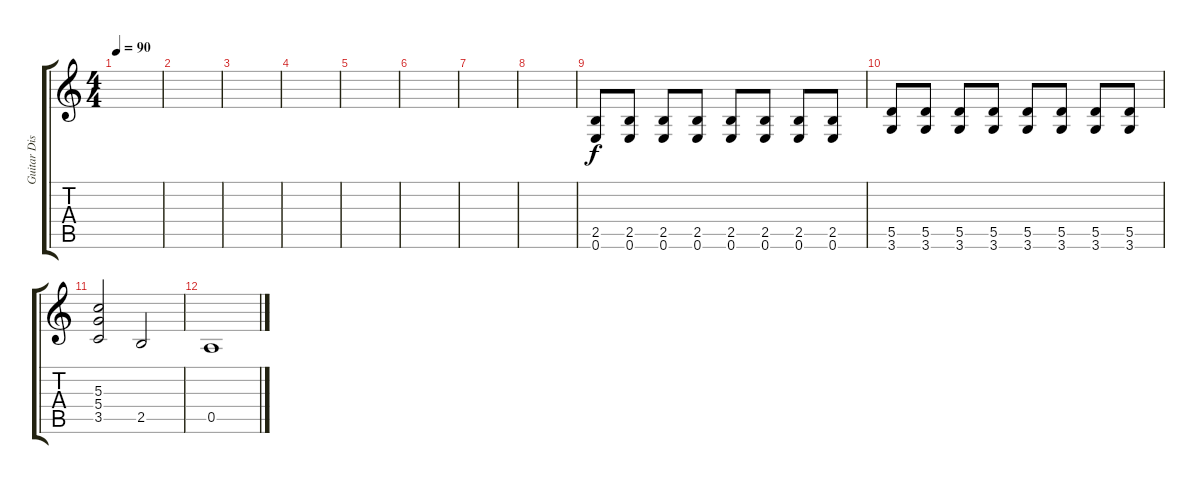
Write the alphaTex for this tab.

\track ("Guitar Distortion" "Guitar Dis") {instrument distortionguitar}
\staff {score tabs}
\tuning (E4 B3 G3 D3 A2 E2) {hide}
\ts (4 4)
\tempo 90
\clef g2
\ks c
|
|
|
|
|
|
|
|
(2.5 0.6).8 (2.5 0.6).8 (2.5 0.6).8 (2.5 0.6).8 (2.5 0.6).8 (2.5 0.6).8 (2.5 0.6).8 (2.5 0.6).8 |
(5.5 3.6).8 (5.5 3.6).8 (5.5 3.6).8 (5.5 3.6).8 (5.5 3.6).8 (5.5 3.6).8 (5.5 3.6).8 (5.5 3.6).8 |
(5.3 5.4 3.5).2 2.5.2 |
0.5.1
